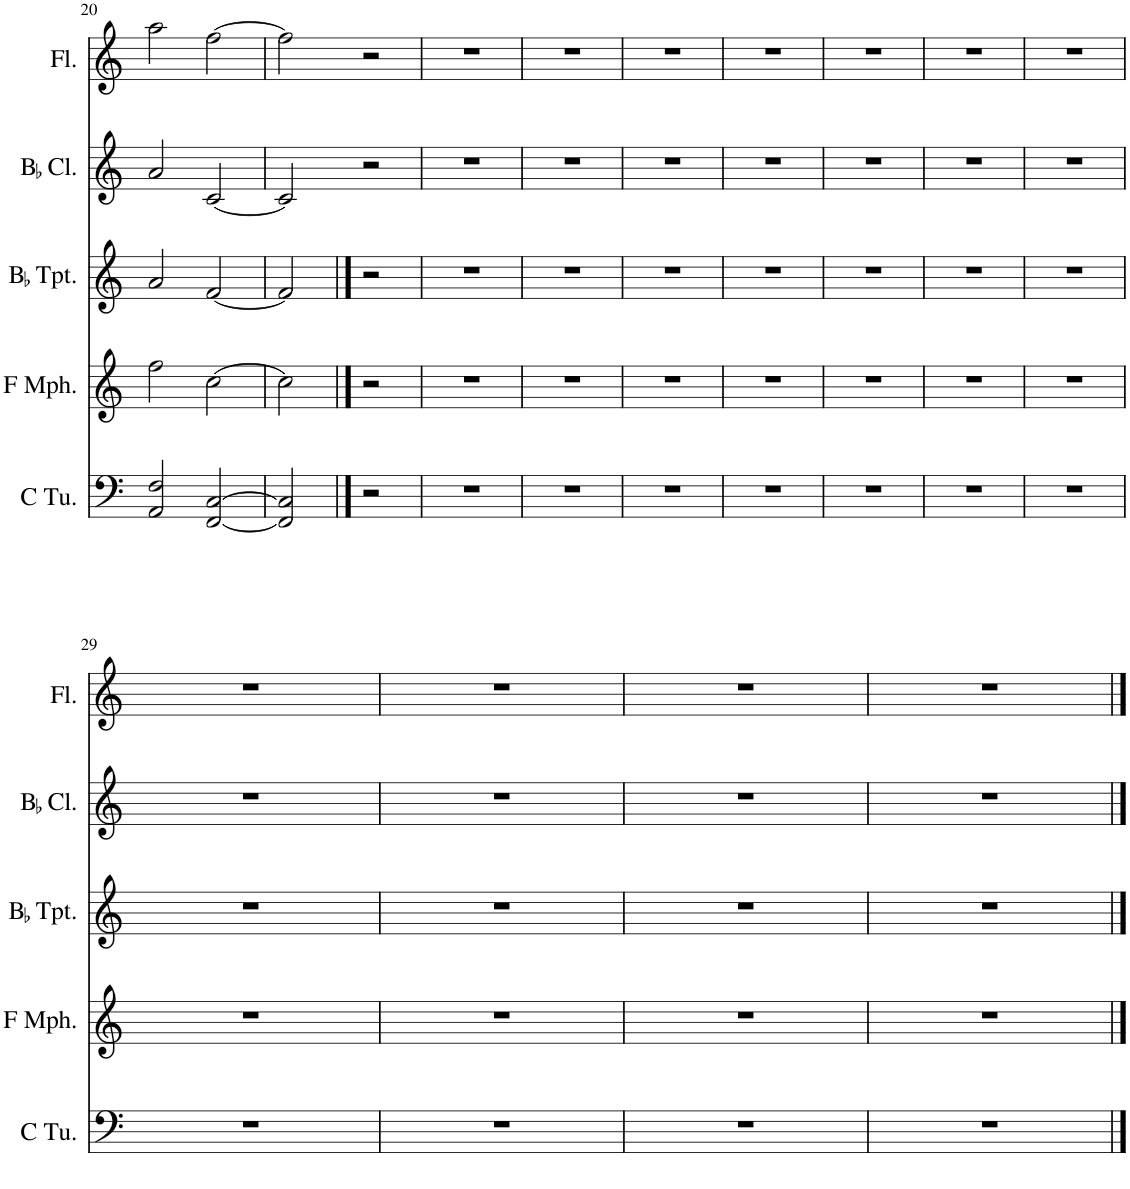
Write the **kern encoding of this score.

**kern	**kern	**kern	**kern	**kern
*part5	*part4	*part3	*part2	*part1
*staff5	*staff4	*staff3	*staff2	*staff1
*I"C Tuba	*I"F Mellophone	*I"BaccidentalFlat Trumpet	*I"BaccidentalFlat Clarinet	*I"Flute
*I'C Tu.	*I'F Mph.	*I'BaccidentalFlat Tpt.	*I'BaccidentalFlat Cl.	*I'Fl.
!!LO:PB:g=z
*clefF4	*clefG2	*clefG2	*clefG2	*clefG2
*	*ITrd4c7	*ITrd1c2	*ITrd1c2	*
*k[]	*k[]	*k[]	*k[]	*k[]
*M4/4	*M4/4	*M4/4	*M4/4	*M4/4
=20	=20	=20	=20	=20
2AA/ 2F/	2ff\	2a/	2a/	2aa\
[2FF/ [2C/	[2cc\	[2f/	[2c/	[2ff\
=21	=21	=21	=21	=21
2FF/] 2C/]	2cc\]	2f/]	2c/]	2ff\]
2r	2r	2r	2r	2r
=22	=22	=22	=22	=22
1r	1r	1r	1r	1r
=23	=23	=23	=23	=23
1r	1r	1r	1r	1r
=24	=24	=24	=24	=24
1r	1r	1r	1r	1r
=25	=25	=25	=25	=25
1r	1r	1r	1r	1r
=26	=26	=26	=26	=26
1r	1r	1r	1r	1r
=27	=27	=27	=27	=27
1r	1r	1r	1r	1r
=28	=28	=28	=28	=28
1r	1r	1r	1r	1r
!!LO:LB:g=z
=29	=29	=29	=29	=29
1r	1r	1r	1r	1r
=30	=30	=30	=30	=30
1r	1r	1r	1r	1r
=31	=31	=31	=31	=31
1r	1r	1r	1r	1r
=32	=32	=32	=32	=32
1r	1r	1r	1r	1r
==	==	==	==	==
*-	*-	*-	*-	*-
